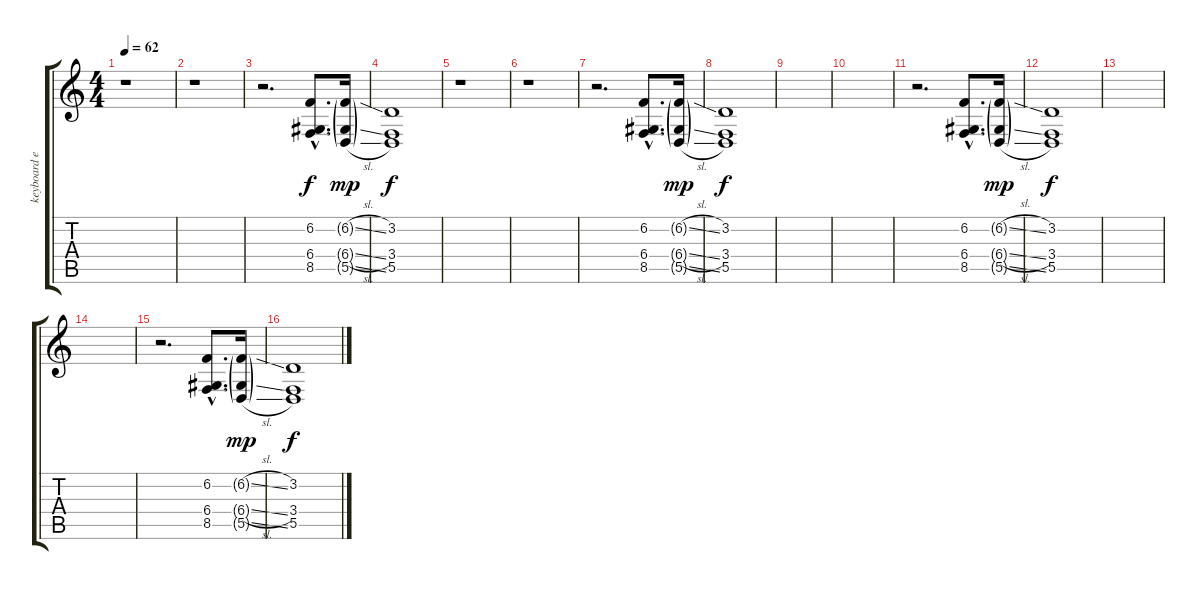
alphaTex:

\track ("keyboard echo" "keyboard e") {instrument electricpiano1}
\staff {score tabs}
\tuning (E4 B3 G3 D3 A2 E2) {hide}
\ts (4 4)
\tempo 62
\clef g2
\ks c
r.1{dy f} |
r.1 |
r.2{d} (6.2{hac} 6.4{hac} 8.5{hac}).8{d} (6.2{sl g} 6.4{sl g} 5.5{sl g}).16{dy mp} |
(3.2 3.4 5.5).1{dy f} |
r.1 |
r.1 |
r.2{d} (6.2{hac} 6.4{hac} 8.5{hac}).8{d} (6.2{sl g} 6.4{sl g} 5.5{sl g}).16{dy mp} |
(3.2 3.4 5.5).1{dy f} |
|
|
r.2{d} (6.2{hac} 6.4{hac} 8.5{hac}).8{d} (6.2{sl g} 6.4{sl g} 5.5{sl g}).16{dy mp} |
(3.2 3.4 5.5).1{dy f} |
|
|
r.2{d} (6.2{hac} 6.4{hac} 8.5{hac}).8{d} (6.2{sl g} 6.4{sl g} 5.5{sl g}).16{dy mp} |
(3.2 3.4 5.5).1{dy f}
